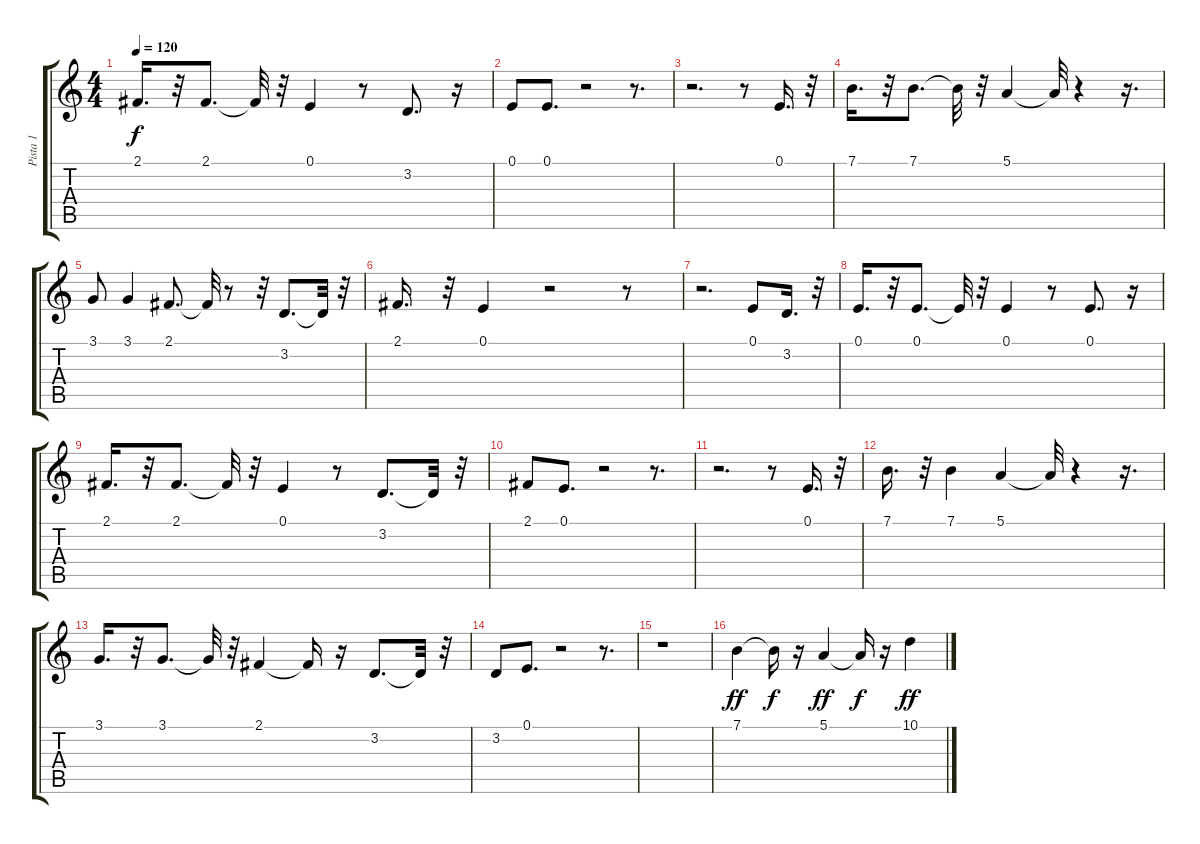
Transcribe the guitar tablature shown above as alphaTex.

\track ("Pista 1" "Pista 1") {instrument fx5brightness}
\staff {score tabs}
\tuning (E4 B3 G3 D3 A2 E2) {hide}
\ts (4 4)
\tempo 120
\clef g2
\ks c
2.1.16{d dy f} r.32 2.1.8{d} 2.1{t}.32 r.32 0.1.4 r.8 3.2.8{d} r.16 |
0.1.8 0.1.8{d} r.2 r.8{d} |
r.2{d} r.8 0.1.16{d} r.32 |
7.1.16{d} r.32 7.1.8{d} 7.1{t}.32 r.32 5.1.4 5.1{t}.32 r.4 r.16{d} |
3.1.8 3.1.4 2.1.8{d} 2.1{t}.32 r.8 r.32 3.2.8{d} 3.2{t}.32 r.32 |
2.1.16{d} r.32 0.1.4 r.2 r.8 |
r.2{d} 0.1.8 3.2.16{d} r.32 |
0.1.16{d} r.32 0.1.8{d} 0.1{t}.32 r.32 0.1.4 r.8 0.1.8{d} r.16 |
2.1.16{d} r.32 2.1.8{d} 2.1{t}.32 r.32 0.1.4 r.8 3.2.8{d} 3.2{t}.32 r.32 |
2.1.8 0.1.8{d} r.2 r.8{d} |
r.2{d} r.8 0.1.16{d} r.32 |
7.1.16{d} r.32 7.1.4 5.1.4 5.1{t}.32 r.4 r.16{d} |
3.1.16{d} r.32 3.1.8{d} 3.1{t}.32 r.32 2.1.4 2.1{t}.16 r.16 3.2.8{d} 3.2{t}.32 r.32 |
3.2.8 0.1.8{d} r.2 r.8{d} |
r.1 |
7.1.4{dy ff} 7.1{t}.16{dy f} r.16 5.1.4{dy ff} 5.1{t}.16{dy f} r.16 10.1.4{dy ff}
